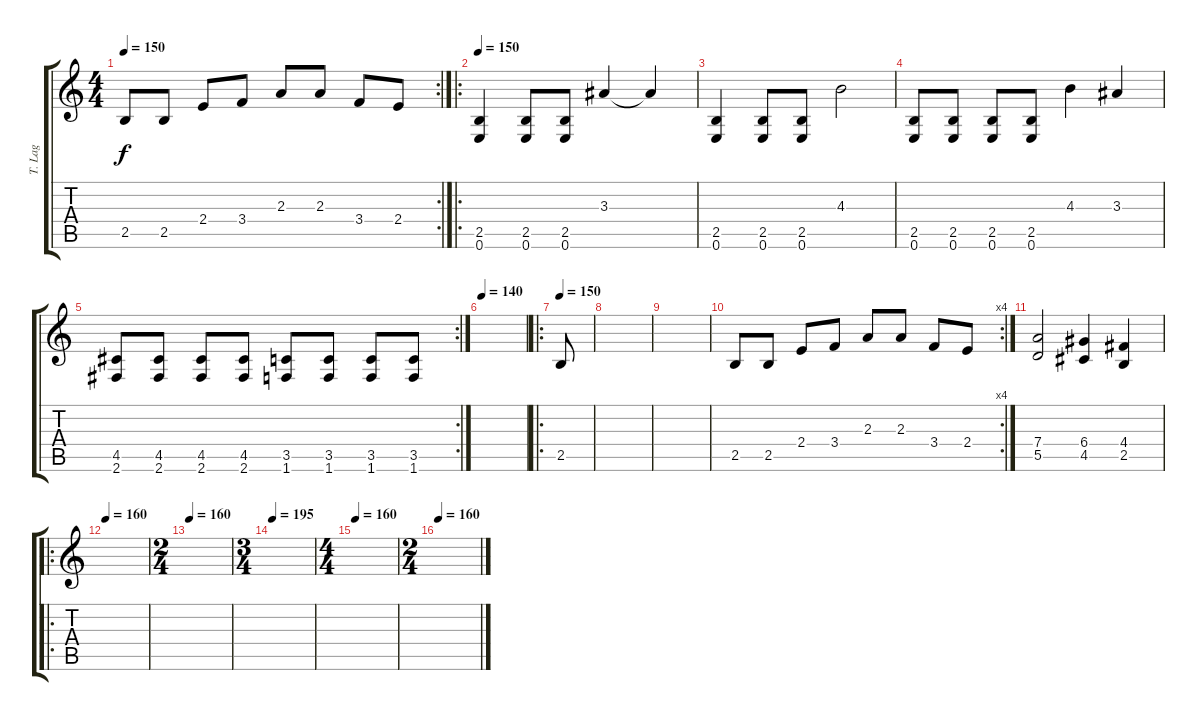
\track ("T. Lag" "T. Lag") {instrument overdrivenguitar}
\staff {score tabs}
\tuning (E4 B3 G3 D3 A2 E2) {hide}
\rc 2
\ts (4 4)
\tempo 150
\clef g2
\ks c
2.5.8{dy f} 2.5.8 2.4.8 3.4.8 2.3.8 2.3.8 3.4.8 2.4.8 |
\ro
\tempo 150
(2.5 0.6).4 (2.5 0.6).8 (2.5 0.6).8 3.3.4 3.3{t}.4 |
(2.5 0.6).4 (2.5 0.6).8 (2.5 0.6).8 4.3.2 |
(2.5 0.6).8 (2.5 0.6).8 (2.5 0.6).8 (2.5 0.6).8 4.3.4 3.3.4 |
\rc 2
(4.5 2.6).8 (4.5 2.6).8 (4.5 2.6).8 (4.5 2.6).8 (3.5 1.6).8 (3.5 1.6).8 (3.5 1.6).8 (3.5 1.6).8 |
\tempo 140
|
\ro
\tempo 150
2.5.8 |
|
|
\rc 4
2.5.8 2.5.8 2.4.8 3.4.8 2.3.8 2.3.8 3.4.8 2.4.8 |
(7.4 5.5).2 (6.4 4.5).4 (4.4 2.5).4 |
\ro
\tempo 160
|
\ts (2 4)
\tempo 160
|
\ts (3 4)
\tempo 195
|
\ts (4 4)
\tempo 160
|
\ts (2 4)
\tempo 160
